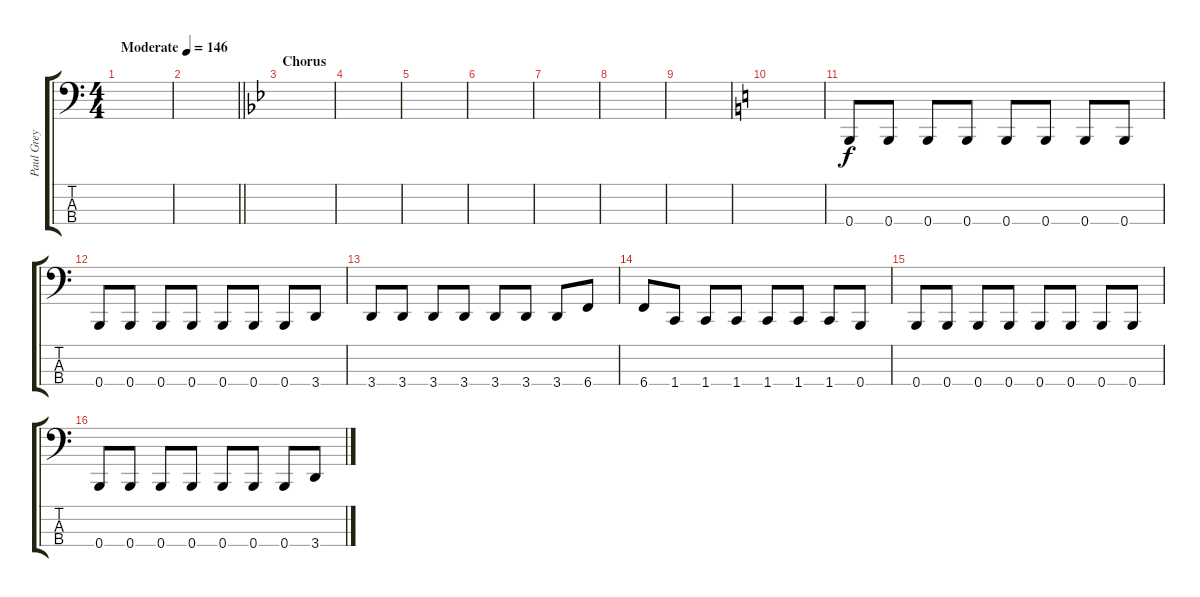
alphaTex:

\track ("Paul Grey" "Paul Grey") {instrument electricbasspick}
\staff {score tabs}
\tuning (E2 B1 Gb1 B0) {hide}
\ts (4 4)
\tempo (146 "Moderate")
\clef f4
\ks c
|
\barLineRight lightlight
|
\section ("" "Chorus ")
\ks bb
|
|
|
|
|
|
|
\ks c
|
0.4.8 0.4.8 0.4.8 0.4.8 0.4.8 0.4.8 0.4.8 0.4.8 |
0.4.8 0.4.8 0.4.8 0.4.8 0.4.8 0.4.8 0.4.8 3.4.8 |
3.4.8 3.4.8 3.4.8 3.4.8 3.4.8 3.4.8 3.4.8 6.4.8 |
6.4.8 1.4.8 1.4.8 1.4.8 1.4.8 1.4.8 1.4.8 0.4.8 |
0.4.8 0.4.8 0.4.8 0.4.8 0.4.8 0.4.8 0.4.8 0.4.8 |
0.4.8 0.4.8 0.4.8 0.4.8 0.4.8 0.4.8 0.4.8 3.4.8
